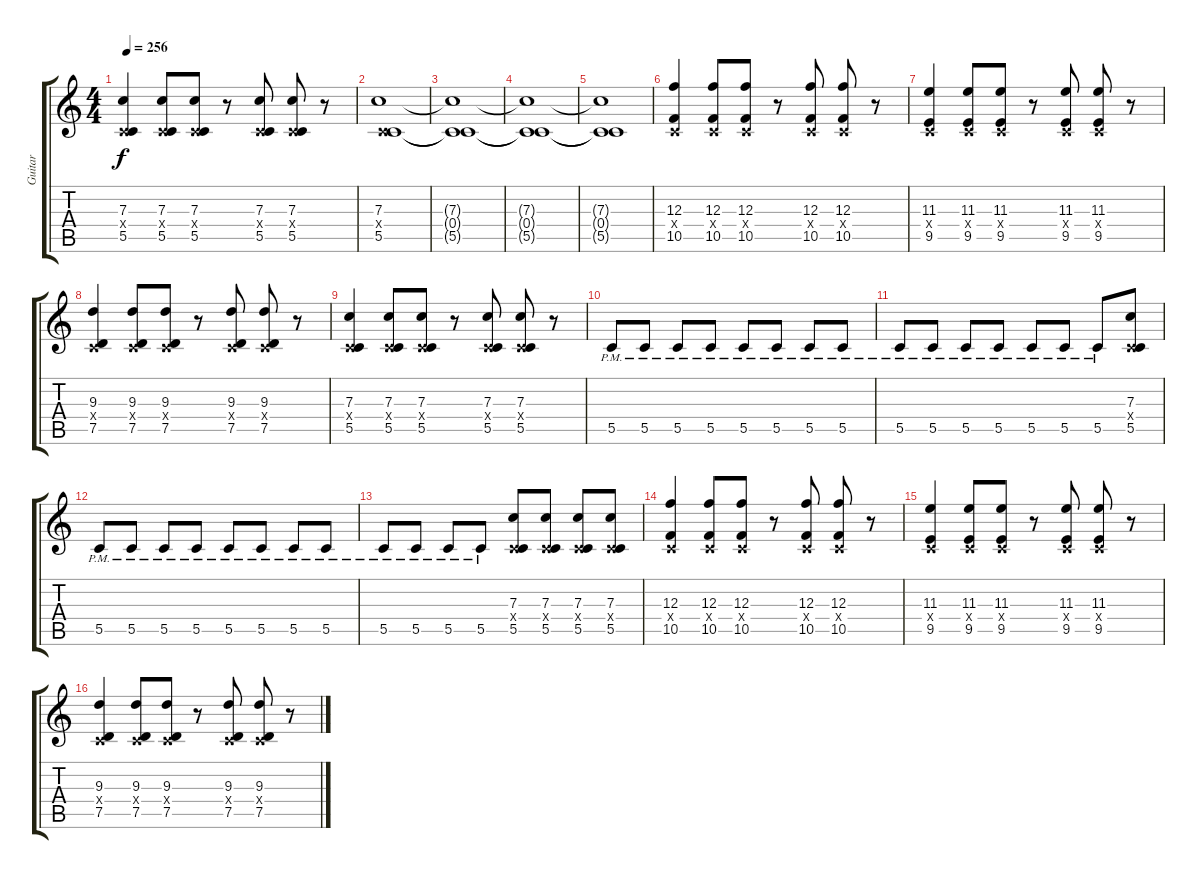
\track ("Guitar" "Guitar") {instrument distortionguitar}
\staff {score tabs}
\tuning (D4 A3 F3 C3 G2 C2) {hide}
\ts (4 4)
\tempo 256
\clef g2
\ks c
(7.3 0.4{x} 5.5).4{dy f} (7.3 0.4{x} 5.5).8 (7.3 0.4{x} 5.5).8 r.8 (7.3 0.4{x} 5.5).8 (7.3 0.4{x} 5.5).8 r.8 |
(7.3 0.4{x} 5.5).1 |
(7.3{t} 0.4{t} 5.5{t}).1 |
(7.3{t} 0.4{t} 5.5{t}).1 |
(7.3{t} 0.4{t} 5.5{t}).1 |
(12.3 0.4{x} 10.5).4 (12.3 0.4{x} 10.5).8 (12.3 0.4{x} 10.5).8 r.8 (12.3 0.4{x} 10.5).8 (12.3 0.4{x} 10.5).8 r.8 |
(11.3 0.4{x} 9.5).4 (11.3 0.4{x} 9.5).8 (11.3 0.4{x} 9.5).8 r.8 (11.3 0.4{x} 9.5).8 (11.3 0.4{x} 9.5).8 r.8 |
(9.3 0.4{x} 7.5).4 (9.3 0.4{x} 7.5).8 (9.3 0.4{x} 7.5).8 r.8 (9.3 0.4{x} 7.5).8 (9.3 0.4{x} 7.5).8 r.8 |
(7.3 0.4{x} 5.5).4 (7.3 0.4{x} 5.5).8 (7.3 0.4{x} 5.5).8 r.8 (7.3 0.4{x} 5.5).8 (7.3 0.4{x} 5.5).8 r.8 |
5.5{pm}.8 5.5{pm}.8 5.5{pm}.8 5.5{pm}.8 5.5{pm}.8 5.5{pm}.8 5.5{pm}.8 5.5{pm}.8 |
5.5{pm}.8 5.5{pm}.8 5.5{pm}.8 5.5{pm}.8 5.5{pm}.8 5.5{pm}.8 5.5{pm}.8 (7.3 0.4{x} 5.5).8 |
5.5{pm}.8 5.5{pm}.8 5.5{pm}.8 5.5{pm}.8 5.5{pm}.8 5.5{pm}.8 5.5{pm}.8 5.5{pm}.8 |
5.5{pm}.8 5.5{pm}.8 5.5{pm}.8 5.5{pm}.8 (7.3 0.4{x} 5.5).8 (7.3 0.4{x} 5.5).8 (7.3 0.4{x} 5.5).8 (7.3 0.4{x} 5.5).8 |
(12.3 0.4{x} 10.5).4 (12.3 0.4{x} 10.5).8 (12.3 0.4{x} 10.5).8 r.8 (12.3 0.4{x} 10.5).8 (12.3 0.4{x} 10.5).8 r.8 |
(11.3 0.4{x} 9.5).4 (11.3 0.4{x} 9.5).8 (11.3 0.4{x} 9.5).8 r.8 (11.3 0.4{x} 9.5).8 (11.3 0.4{x} 9.5).8 r.8 |
(9.3 0.4{x} 7.5).4 (9.3 0.4{x} 7.5).8 (9.3 0.4{x} 7.5).8 r.8 (9.3 0.4{x} 7.5).8 (9.3 0.4{x} 7.5).8 r.8
